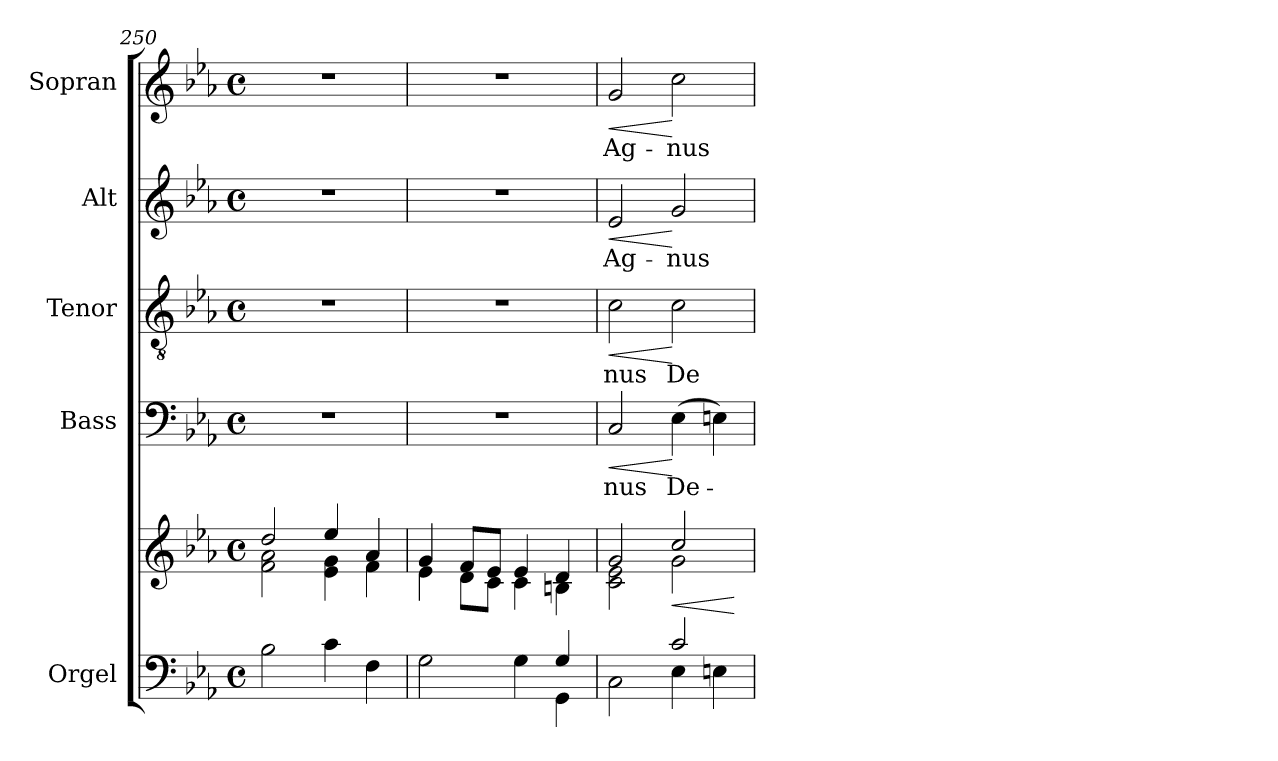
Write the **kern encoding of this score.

**kern	**kern	**dynam	**kern	**text	**dynam	**kern	**text	**dynam	**kern	**text	**dynam	**kern	**text	**dynam
*part5	*part5	*part5	*part4	*part4	*part4	*part3	*part3	*part3	*part2	*part2	*part2	*part1	*part1	*part1
*staff6	*staff5	*staff5/6	*staff4	*staff4	*staff4	*staff3	*staff3	*staff3	*staff2	*staff2	*staff2	*staff1	*staff1	*staff1
*I"Orgel	*	*	*I"Bass	*	*	*I"Tenor	*	*	*I"Alt	*	*	*I"Sopran	*	*
*I'Org.	*	*	*I'B.	*	*	*I'T.	*	*	*I'A.	*	*	*I'S.	*	*
!!LO:LB:g=z
*clefF4	*clefG2	*	*clefF4	*	*	*clefGv2	*	*	*clefG2	*	*	*clefG2	*	*
*k[b-e-a-]	*k[b-e-a-]	*	*k[b-e-a-]	*	*	*k[b-e-a-]	*	*	*k[b-e-a-]	*	*	*k[b-e-a-]	*	*
*E-:	*E-:	*	*E-:	*	*	*E-:	*	*	*E-:	*	*	*E-:	*	*
*M4/4	*M4/4	*	*M4/4	*	*	*M4/4	*	*	*M4/4	*	*	*M4/4	*	*
*met(c)	*met(c)	*	*met(c)	*	*	*met(c)	*	*	*met(c)	*	*	*met(c)	*	*
=250	=250	=250	=250	=250	=250	=250	=250	=250	=250	=250	=250	=250	=250	=250
*	*^	*	*	*	*	*	*	*	*	*	*	*	*	*
2B-\	2dd/	2f\ 2a-\	.	1r	.	.	1r	.	.	1r	.	.	1r	.	.
4c\	4ee-/	4e-\ 4g\	.	.	.	.	.	.	.	.	.	.	.	.	.
4F\	4a-/	4f\	.	.	.	.	.	.	.	.	.	.	.	.	.
=251	=251	=251	=251	=251	=251	=251	=251	=251	=251	=251	=251	=251	=251	=251	=251
*^	*	*	*	*	*	*	*	*	*	*	*	*	*	*	*
2.ryy	2G\	4g/	4e-\	.	1r	.	.	1r	.	.	1r	.	.	1r	.	.
.	.	8f/L	8d\L	.	.	.	.	.	.	.	.	.	.	.	.	.
.	.	8e-/J	8c\J	.	.	.	.	.	.	.	.	.	.	.	.	.
.	4G\	4e-/	4c\	.	.	.	.	.	.	.	.	.	.	.	.	.
4G/	4GG\	4d/	4Bn\	.	.	.	.	.	.	.	.	.	.	.	.	.
=252	=252	=252	=252	=252	=252	=252	=252	=252	=252	=252	=252	=252	=252	=252	=252	=252
!	!	!	!	!	!	!LO:LY:b	!LO:HP:b	!	!LO:LY:b	!LO:HP:b	!	!LO:LY:b	!LO:HP:b	!	!LO:LY:b	!LO:HP:b
2ryy	2C\	2g/	2c\ 2e-\	.	2C/	-nus	<	2c\	-nus	<	2e-/	Ag-	<	2g/	Ag-	<
!	!	!	!	!LO:HP:b	!	!LO:LY:b	!	!	!LO:LY:b	!	!	!LO:LY:b	!	!	!LO:LY:b	!
2c/	4E-\	2cc/	2g\	<	(>4E-\	De-	[	2c\	De-	[	2g/	-nus	[	2cc\	-nus	[
.	4En\	.	.	.	4En\)	.	.	.	.	.	.	.	.	.	.	.
*v	*v	*	*	*	*	*	*	*	*	*	*	*	*	*	*	*
*	*v	*v	*	*	*	*	*	*	*	*	*	*	*	*	*
.	.	[	.	.	.	.	.	.	.	.	.	.	.	.
=	=	=	=	=	=	=	=	=	=	=	=	=	=	=
*-	*-	*-	*-	*-	*-	*-	*-	*-	*-	*-	*-	*-	*-	*-
